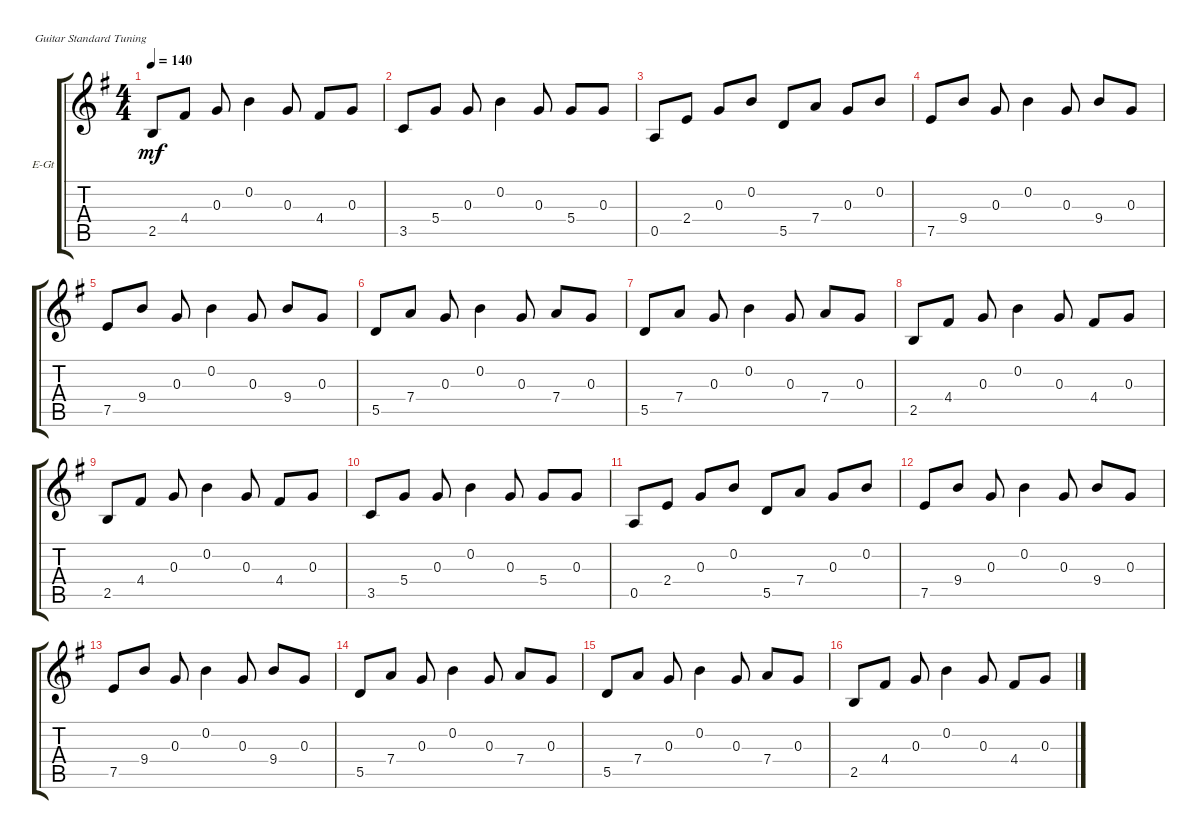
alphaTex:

\defaultSystemsLayout 4
\bracketExtendMode groupsimilarinstruments
\firstSystemTrackNameOrientation horizontal
\otherSystemsTrackNameOrientation horizontal
\track ("ЧИСТАЯ-ЛЕВОЕ-УХО" "E-Gt") {instrument electricguitarclean}
\staff {score tabs}
\tuning (E4 B3 G3 D3 A2 E2)
\ts (4 4)
\tempo 140
\clef g2
\scale
0.333333
\ks eminor
2.5.8{dy mf} 4.4.8 0.3.8 0.2.4 0.3.8 4.4.8 0.3.8 |
\scale
0.333333 3.5.8 5.4.8 0.3.8 0.2.4 0.3.8 5.4.8 0.3.8 |
\scale
0.333333 0.5.8 2.4.8 0.3.8 0.2.8 5.5.8 7.4.8 0.3.8 0.2.8 |
\scale
0.333333 7.5.8 9.4.8 0.3.8 0.2.4 0.3.8 9.4.8 0.3.8 |
\scale
0.333333 7.5.8 9.4.8 0.3.8 0.2.4 0.3.8 9.4.8 0.3.8 |
\scale
0.333333 5.5.8 7.4.8 0.3.8 0.2.4 0.3.8 7.4.8 0.3.8 |
\scale
0.333333 5.5.8 7.4.8 0.3.8 0.2.4 0.3.8 7.4.8 0.3.8 |
\scale
0.333333 2.5.8 4.4.8 0.3.8 0.2.4 0.3.8 4.4.8 0.3.8 |
\scale
0.333333 2.5.8 4.4.8 0.3.8 0.2.4 0.3.8 4.4.8 0.3.8 |
\scale
0.333333 3.5.8 5.4.8 0.3.8 0.2.4 0.3.8 5.4.8 0.3.8 |
\scale
0.333333 0.5.8 2.4.8 0.3.8 0.2.8 5.5.8 7.4.8 0.3.8 0.2.8 |
\scale
0.333333 7.5.8 9.4.8 0.3.8 0.2.4 0.3.8 9.4.8 0.3.8 |
\scale
0.333333 7.5.8 9.4.8 0.3.8 0.2.4 0.3.8 9.4.8 0.3.8 |
\scale
0.333333 5.5.8 7.4.8 0.3.8 0.2.4 0.3.8 7.4.8 0.3.8 |
\scale
0.333333 5.5.8 7.4.8 0.3.8 0.2.4 0.3.8 7.4.8 0.3.8 |
\scale
0.333333 2.5.8 4.4.8 0.3.8 0.2.4 0.3.8 4.4.8 0.3.8
